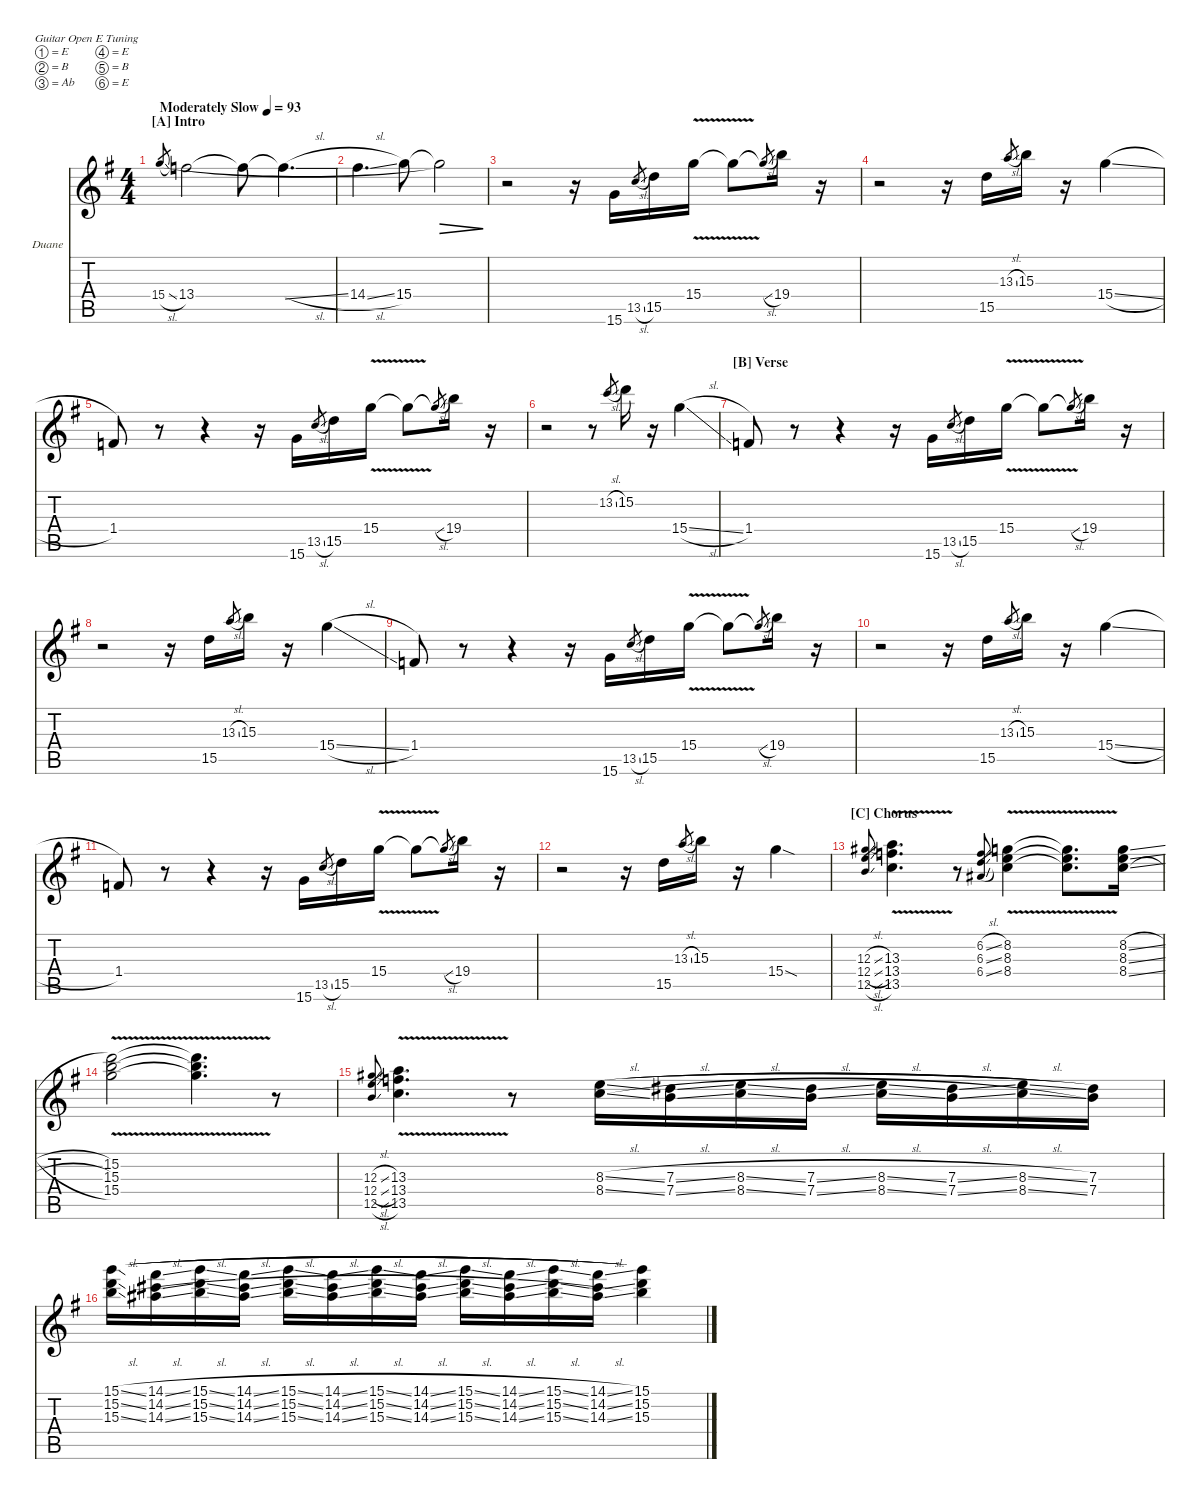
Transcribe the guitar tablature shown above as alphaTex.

\defaultSystemsLayout 4
\hideDynamics
\bracketExtendMode nobrackets
\firstSystemTrackNameOrientation horizontal
\otherSystemsTrackNameOrientation horizontal
\track ("Duane Allman" "Duane") {instrument overdrivenguitar}
\staff {score tabs}
\tuning (E4 B3 Ab3 E3 B2 E2)
\ts (4 4)
\section ("A" "Intro")
\tempo (93 "Moderately Slow")
\clef g2
\ks g
15.4{sl}.8{gr dy mf legatoorigin instrument overdrivenguitar} 13.4.2{legatoorigin} 13.4{t}.8{legatoorigin} 13.4{sl t}.4{d legatoorigin} |
14.4{sl}.4{d legatoorigin} 15.4.8{legatoorigin} 15.4{t}.2{dec} |
r.2 r.16 15.6.16 13.5{sl}.8{gr} 15.5.16 15.4{v}.16 15.4{t}.8 15.4{sl t}.8{gr} 19.4.16 r.16 |
r.2 r.16 15.5.16 13.3{sl}.8{gr} 15.3.16 r.16 15.4{sl}.4 |
1.4.8 r.8 r.4 r.16 15.6.16 13.5{sl}.8{gr} 15.5.16 15.4{v}.16 15.4{t}.8 15.4{sl t}.8{gr} 19.4.16 r.16 |
r.2 r.8 13.2{sl}.8{gr} 15.2.16 r.16 15.4{sl}.4 |
\section ("B" "Verse")
1.4.8 r.8 r.4 r.16 15.6.16 13.5{sl}.8{gr} 15.5.16 15.4{v}.16 15.4{v t}.8 15.4{sl t}.8{gr} 19.4.16 r.16 |
r.2 r.16 15.5.16 13.3{sl}.8{gr} 15.3.16 r.16 15.4{sl}.4 |
1.4.8 r.8 r.4 r.16 15.6.16 13.5{sl}.8{gr} 15.5.16 15.4{v}.16 15.4{t}.8 15.4{sl t}.8{gr} 19.4.16 r.16 |
r.2 r.16 15.5.16 13.3{sl}.8{gr} 15.3.16 r.16 15.4{sl}.4 |
1.4.8 r.8 r.4 r.16 15.6.16 13.5{sl}.8{gr} 15.5.16 15.4{v}.16 15.4{t}.8 15.4{sl t}.8{gr} 19.4.16 r.16 |
r.2 r.16 15.5.16 13.3{sl}.8{gr} 15.3.16 r.16 15.4{sod}.4 |
\section ("C" "Chorus")
(12.5{sl} 12.4{sl} 12.3{sl}).8{gr} (13.3{v} 13.4{v} 13.5{v}).4{d} r.8 (6.2{sl} 6.3{sl} 6.4{sl}).8{gr} (8.2{v} 8.3{v} 8.4{v}).4 (8.2{t} 8.3{t} 8.4{t}).8{d} (8.2{sl} 8.3{sl} 8.4{sl}).16 |
(15.2{v} 15.3{v} 15.4{v}).2 (15.2{t} 15.3{t} 15.4{t}).4{d} r.8 |
(12.5{sl} 12.4{sl} 12.3{sl}).8{gr} (13.3{v} 13.4{v} 13.5{v}).4{d} r.8 (8.3{sl} 8.4{sl}).16{legatoorigin} (7.3{sl} 7.4{sl}).16{legatoorigin} (8.3{sl} 8.4{sl}).16{legatoorigin} (7.3{sl} 7.4{sl}).16{legatoorigin} (8.3{sl} 8.4{sl}).16{legatoorigin} (7.3{sl} 7.4{sl}).16{legatoorigin} (8.3{sl} 8.4{sl}).16{legatoorigin} (7.3 7.4).16 |
(15.1{sl} 15.2{sl} 15.3{sl}).16{legatoorigin} (14.1{sl} 14.2{sl} 14.3{sl}).16{legatoorigin} (15.1{sl} 15.2{sl} 15.3{sl}).16{legatoorigin} (14.1{sl} 14.2{sl} 14.3{sl}).16{legatoorigin} (15.1{sl} 15.2{sl} 15.3{sl}).16{legatoorigin} (14.1{sl} 14.2{sl} 14.3{sl}).16{legatoorigin} (15.1{sl} 15.2{sl} 15.3{sl}).16{legatoorigin} (14.1{sl} 14.2{sl} 14.3{sl}).16{legatoorigin} (15.1{sl} 15.2{sl} 15.3{sl}).16{legatoorigin} (14.1{sl} 14.2{sl} 14.3{sl}).16{legatoorigin} (15.1{sl} 15.2{sl} 15.3{sl}).16{legatoorigin} (14.1{sl} 14.2{sl} 14.3{sl}).16{legatoorigin} (15.1 15.2 15.3).4
